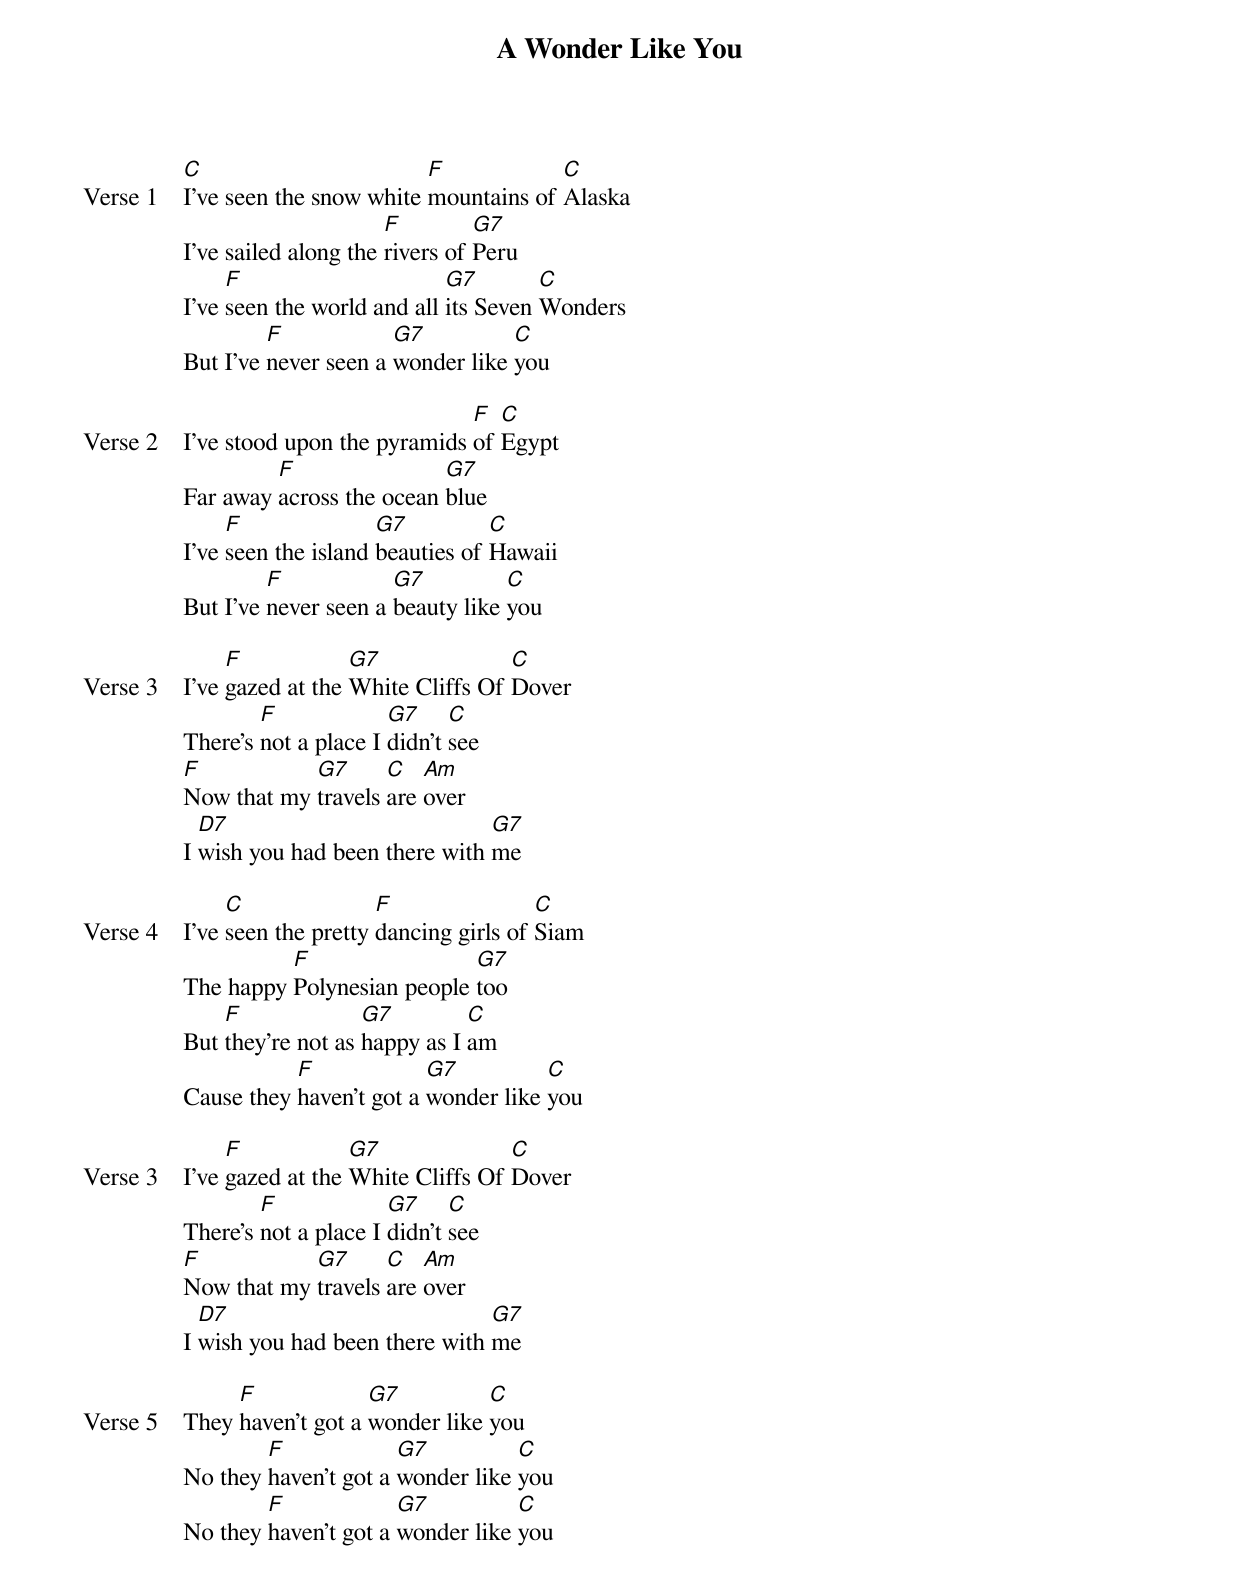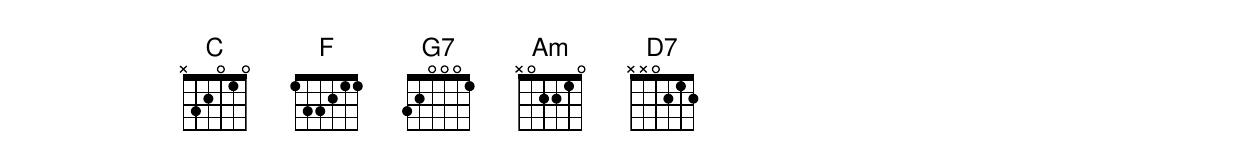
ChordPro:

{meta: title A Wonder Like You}
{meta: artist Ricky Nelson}
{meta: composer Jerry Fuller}
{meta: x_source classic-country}
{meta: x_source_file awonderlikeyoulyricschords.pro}
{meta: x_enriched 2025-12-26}

{start_of_verse: Verse 1}
[C]I've seen the snow white [F]mountains of [C]Alaska
I've sailed along the [F]rivers of [G7]Peru
I've [F]seen the world and all [G7]its Seven [C]Wonders
But I've [F]never seen a [G7]wonder like [C]you
{end_of_verse}

{start_of_verse: Verse 2}
I've stood upon the pyramids [F]of [C]Egypt
Far away [F]across the ocean [G7]blue
I've [F]seen the island [G7]beauties of [C]Hawaii
But I've [F]never seen a [G7]beauty like [C]you
{end_of_verse}

{start_of_verse: Verse 3}
I've [F]gazed at the [G7]White Cliffs Of [C]Dover
There's [F]not a place I [G7]didn't [C]see
[F]Now that my [G7]travels [C]are [Am]over
I [D7]wish you had been there with [G7]me
{end_of_verse}

{start_of_verse: Verse 4}
I've [C]seen the pretty [F]dancing girls of [C]Siam
The happy [F]Polynesian people [G7]too
But [F]they're not as [G7]happy as I [C]am
Cause they [F]haven't got a [G7]wonder like [C]you
{end_of_verse}

{start_of_verse: Verse 3}
I've [F]gazed at the [G7]White Cliffs Of [C]Dover
There's [F]not a place I [G7]didn't [C]see
[F]Now that my [G7]travels [C]are [Am]over
I [D7]wish you had been there with [G7]me
{end_of_verse}

{start_of_verse: Verse 5}
They [F]haven't got a [G7]wonder like [C]you
No they [F]haven't got a [G7]wonder like [C]you
No they [F]haven't got a [G7]wonder like [C]you
{end_of_verse}
